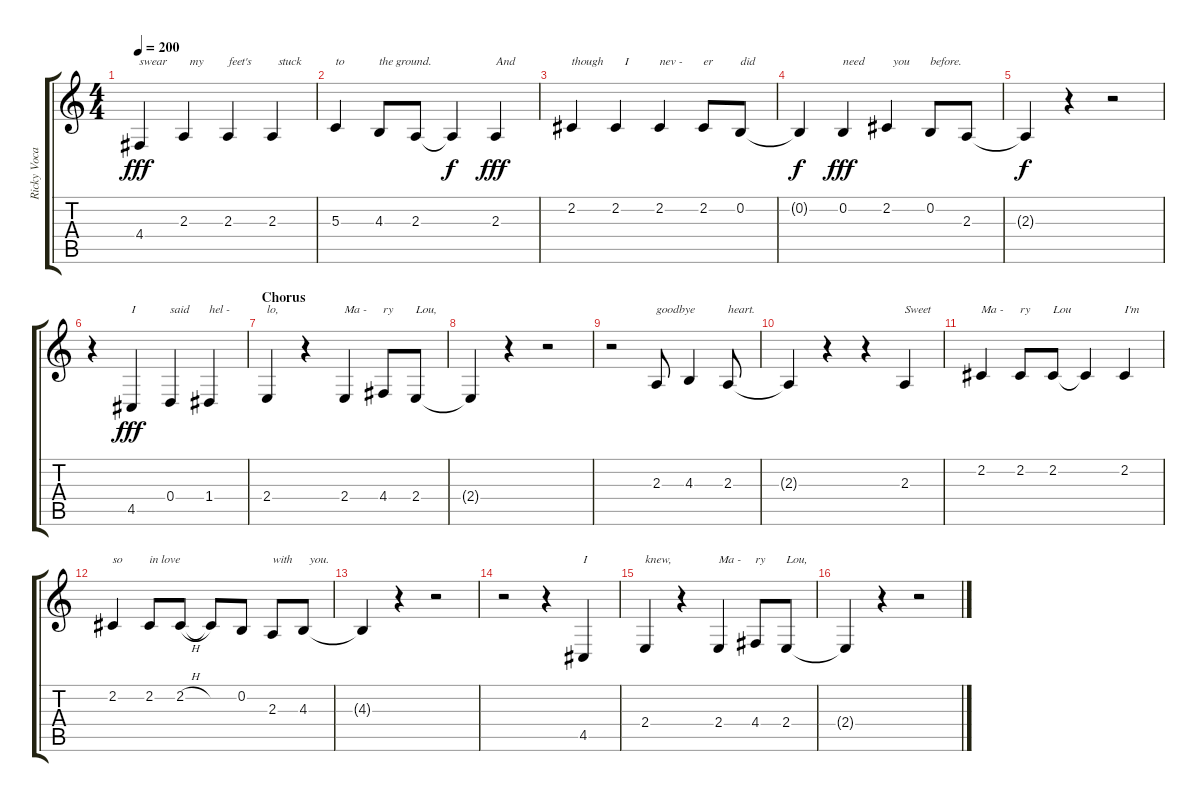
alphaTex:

\track ("Ricky Vocal" "Ricky Voca") {instrument altosax}
\staff {score tabs}
\tuning (E4 B3 G3 D3 A2 E2) {hide}
\ts (4 4)
\tempo 200
\clef g2
\ks c
4.4.4{txt "swear" dy fff} 2.3.4{txt "  my"} 2.3.4{txt "feet's"} 2.3.4{txt "  stuck"} |
5.3.4{txt "to"} 4.3.8{txt "the ground."} 2.3.8{txt " "} 2.3{t}.4{txt " " dy f} 2.3.4{txt "And" dy fff} |
2.2.4{txt "though"} 2.2.4{txt "   I"} 2.2.4{txt "nev -"} 2.2.8{txt "er"} 0.2.8{txt "did"} |
0.2{t}.4{dy f} 0.2.4{txt "need" dy fff} 2.2.4{txt "  you"} 0.2.8{txt "before."} 2.3.8 |
2.3{t}.4{txt " " dy f} r.4 r.2 |
r.4 4.5.4{txt "I" dy fff} 0.4.4{txt "said"} 1.4.4{txt "hel -"} |
\section ("" "Chorus")
2.4.4{txt "lo,"} r.4 2.4.4{txt "Ma -"} 4.4.8{txt "ry"} 2.4.8{txt "Lou,"} |
2.4{t}.4 r.4 r.2 |
r.2 2.3.8{txt "goodbye"} 4.3.4 2.3.8{txt "heart."} |
2.3{t}.4 r.4 r.4 2.3.4{txt "Sweet"} |
2.2.4{txt "Ma -"} 2.2.8{txt "ry"} 2.2.8{txt "Lou"} 2.2{t}.4 2.2.4{txt "I'm"} |
2.2.4{txt "so"} 2.2.8{txt "in love"} 2.2{h}.8 2.2{t}.8 0.2.8 2.3.8{txt "with"} 4.3.8{txt "  you."} |
4.3{t}.4 r.4 r.2 |
r.2 r.4 4.5.4{txt "I"} |
2.4.4{txt "knew,"} r.4 2.4.4{txt "Ma -"} 4.4.8{txt "ry"} 2.4.8{txt "Lou,"} |
2.4{t}.4 r.4 r.2
